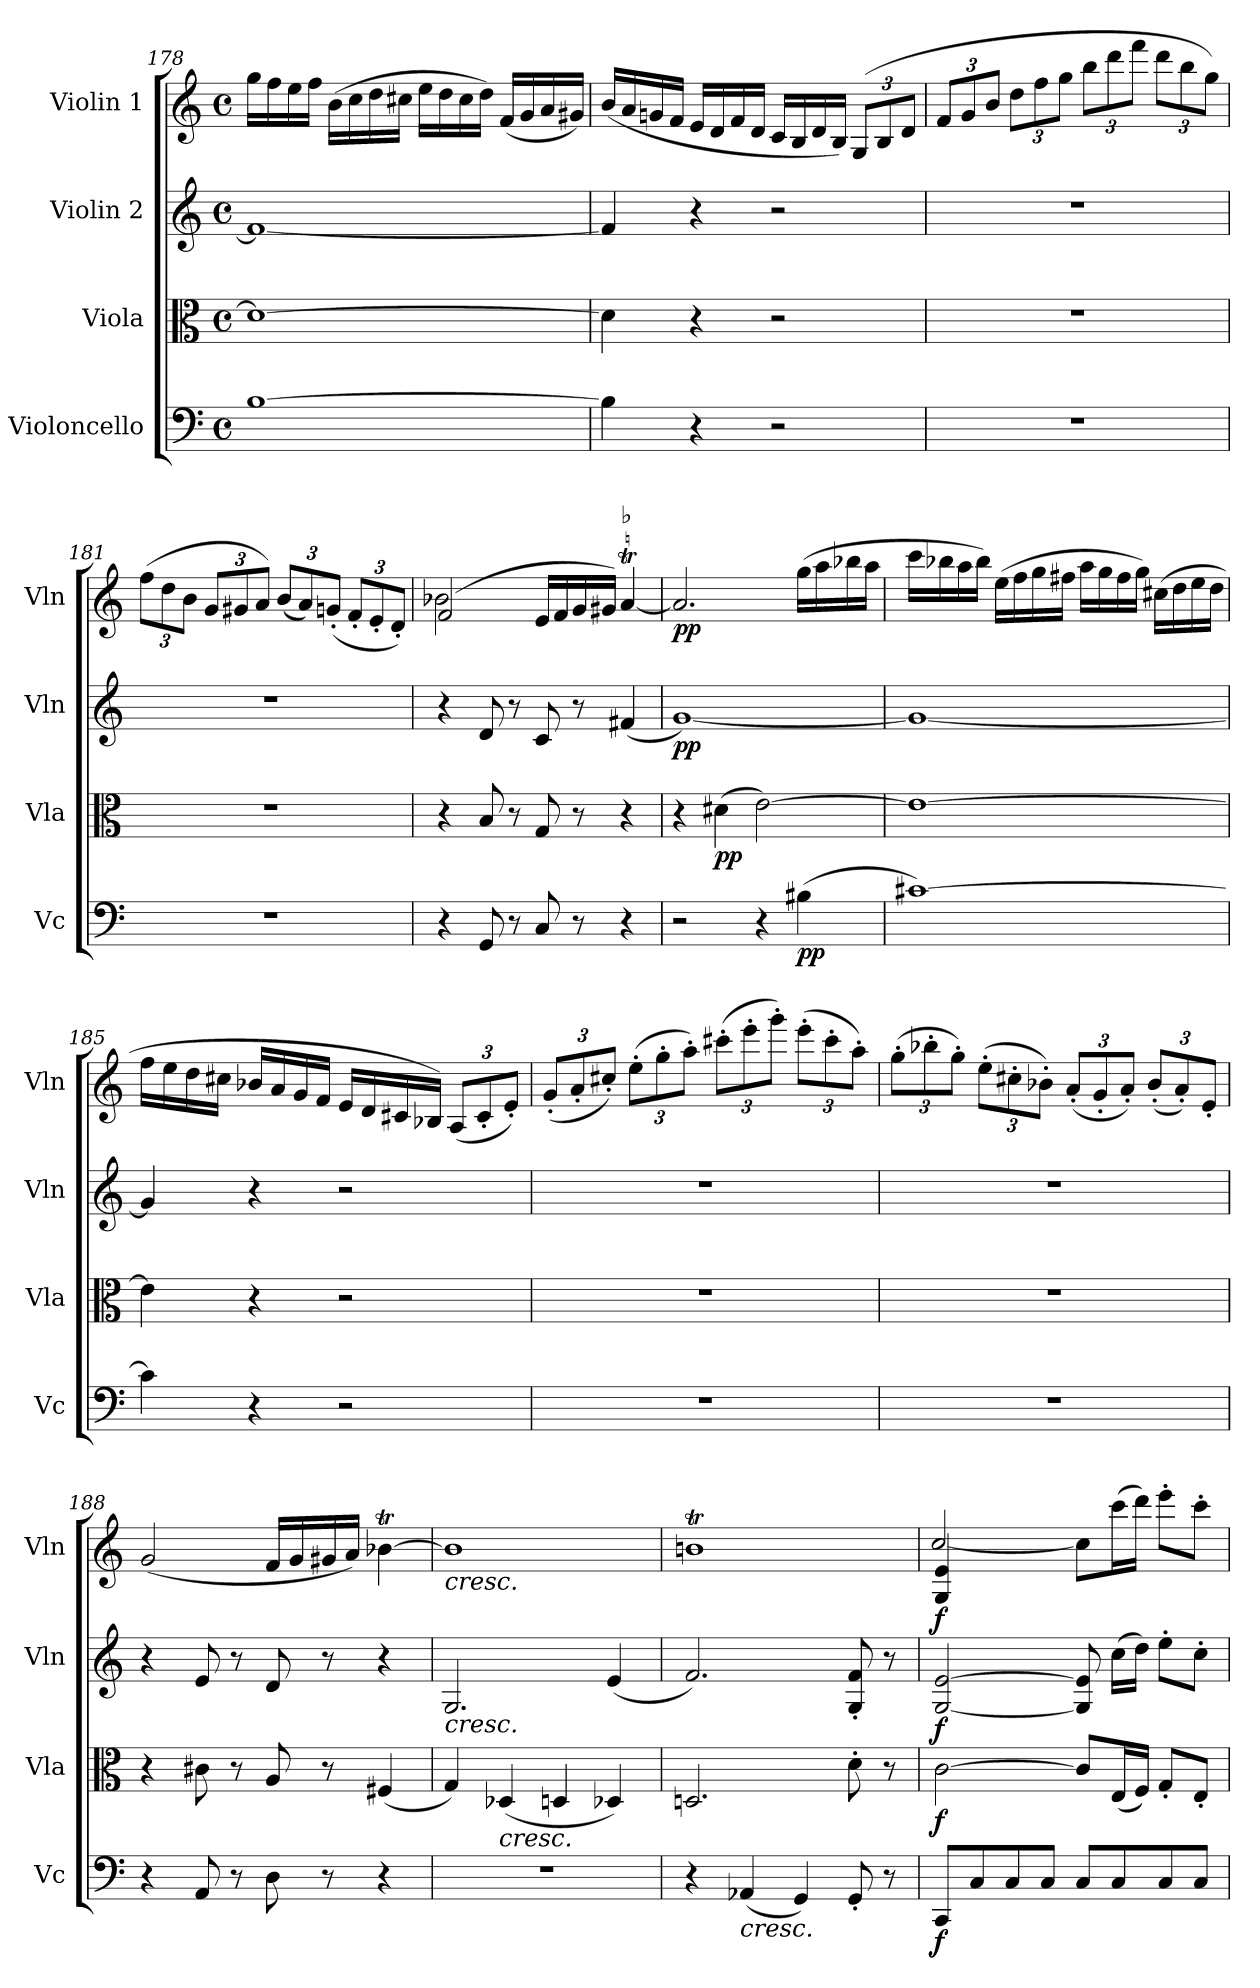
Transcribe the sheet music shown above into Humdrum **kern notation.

**kern	**dynam	**kern	**dynam	**kern	**dynam	**kern	**dynam
*part4	*part4	*part3	*part3	*part2	*part2	*part1	*part1
*staff4	*staff4	*staff3	*staff3	*staff2	*staff2	*staff1	*staff1
*I"Violoncello	*	*I"Viola	*	*I"Violin 2	*	*I"Violin 1	*
*I'Vc	*	*I'Vla	*	*I'Vln	*	*I'Vln	*
*clefF4	*	*clefC3	*	*clefG2	*	*clefG2	*
*k[]	*	*k[]	*	*k[]	*	*k[]	*
*M4/4	*	*M4/4	*	*M4/4	*	*M4/4	*
*met(c)	*	*met(c)	*	*met(c)	*	*met(c)	*
=178	=178	=178	=178	=178	=178	=178	=178
[>1B	.	1d_	.	1f_	.	16gg\LL	.
.	.	.	.	.	.	16ff\	.
.	.	.	.	.	.	16ee\	.
.	.	.	.	.	.	16ff\JJ	.
.	.	.	.	.	.	(16b\LL	.
.	.	.	.	.	.	16cc\	.
.	.	.	.	.	.	16dd\	.
.	.	.	.	.	.	16cc#X\JJ	.
.	.	.	.	.	.	16ee\LL	.
.	.	.	.	.	.	16dd\	.
.	.	.	.	.	.	16cc#\	.
.	.	.	.	.	.	16dd\JJ)	.
.	.	.	.	.	.	(16f/LL	.
.	.	.	.	.	.	16g/	.
.	.	.	.	.	.	16a/	.
.	.	.	.	.	.	16g#X/JJ)	.
!!LO:LB:g=z
=179	=179	=179	=179	=179	=179	=179	=179
4B\]	.	4d\]	.	4f/]	.	(16b/LL	.
.	.	.	.	.	.	16a/	.
.	.	.	.	.	.	16gn/	.
.	.	.	.	.	.	16f/JJ	.
4r	.	4r	.	4r	.	16e/LL	.
.	.	.	.	.	.	16d/	.
.	.	.	.	.	.	16f/	.
.	.	.	.	.	.	16d/JJ	.
2r	.	2r	.	2r	.	16c/LL	.
.	.	.	.	.	.	16B/	.
.	.	.	.	.	.	16d/	.
.	.	.	.	.	.	16B/JJ)	.
*	*	*	*	*	*	*Xbrackettup	*
.	.	.	.	.	.	(12G/L	.
.	.	.	.	.	.	12B/	.
.	.	.	.	.	.	12d/J	.
!!LO:LB:g=z
=180	=180	=180	=180	=180	=180	=180	=180
1r	.	1r	.	1r	.	12f/L	.
.	.	.	.	.	.	12g/	.
.	.	.	.	.	.	12b/J	.
.	.	.	.	.	.	12dd\L	.
.	.	.	.	.	.	12ff\	.
.	.	.	.	.	.	12gg\J	.
.	.	.	.	.	.	12bb\L	.
.	.	.	.	.	.	12ddd\	.
.	.	.	.	.	.	12fff\J	.
.	.	.	.	.	.	12ddd\L	.
.	.	.	.	.	.	12bb\	.
.	.	.	.	.	.	12gg\J)	.
=181	=181	=181	=181	=181	=181	=181	=181
1r	.	1r	.	1r	.	(12ff\L	.
.	.	.	.	.	.	12dd\	.
.	.	.	.	.	.	12b\J	.
.	.	.	.	.	.	12g/L	.
.	.	.	.	.	.	12g#X/	.
.	.	.	.	.	.	12a/J)	.
.	.	.	.	.	.	(12b/L	.
.	.	.	.	.	.	12a/)	.
.	.	.	.	.	.	(12gn'/J	.
.	.	.	.	.	.	12f'/L	.
.	.	.	.	.	.	12e'/	.
.	.	.	.	.	.	12d'/J)	.
=182	=182	=182	=182	=182	=182	=182	=182
*	*	*	*	*	*	*^	*
4r	.	4r	.	4r	.	(2f/	2b-X	.
8GG/	.	8B/	.	8d/	.	.	.	.
8r	.	8r	.	8r	.	.	.	.
8C/	.	8G/	.	8c/	.	16e/LL	2ryy	.
.	.	.	.	.	.	16f/	.	.
8r	.	8r	.	8r	.	16g/	.	.
.	.	.	.	.	.	16g#X/JJ)	.	.
!	!	!	!	!	!	!LO:TX:a:t=♭	!	!
4r	.	4r	.	(4f#X/	.	[<4aT/	.	.
*	*	*	*	*	*	*v	*v	*
=183	=183	=183	=183	=183	=183	=183	=183
!	!	!	!	!	!LO:DY:b	!	!LO:DY:b
2r	.	4r	.	[<1g)	pp	2.a/]	pp
!	!	!	!LO:DY:b	!	!	!	!
.	.	(>4d#X\	pp	.	.	.	.
4r	.	[>2e\)	.	.	.	.	.
!	!LO:DY:b	!	!	!	!	!	!
(>4B#X\	pp	.	.	.	.	(16gg\LL	.
.	.	.	.	.	.	16aa\	.
.	.	.	.	.	.	16bb-X\	.
.	.	.	.	.	.	16aa\JJ	.
!!LO:LB:g=z
=184	=184	=184	=184	=184	=184	=184	=184
[>1c#X)	.	1e_	.	1g_	.	16ccc\LL	.
.	.	.	.	.	.	16bb-X\	.
.	.	.	.	.	.	16aa\	.
.	.	.	.	.	.	16bb-\JJ)	.
.	.	.	.	.	.	(16ee\LL	.
.	.	.	.	.	.	16ff\	.
.	.	.	.	.	.	16gg\	.
.	.	.	.	.	.	16ff#X\JJ	.
.	.	.	.	.	.	16aa\LL	.
.	.	.	.	.	.	16gg\	.
.	.	.	.	.	.	16ff#\	.
.	.	.	.	.	.	16gg\JJ)	.
.	.	.	.	.	.	(16cc#X\LL	.
.	.	.	.	.	.	16dd\	.
.	.	.	.	.	.	16ee\	.
.	.	.	.	.	.	16dd\JJ	.
!!LO:LB:g=z
=185	=185	=185	=185	=185	=185	=185	=185
4c#\]	.	4e\]	.	4g/]	.	16ff\LL	.
.	.	.	.	.	.	16ee\	.
.	.	.	.	.	.	16dd\	.
.	.	.	.	.	.	16cc#X\JJ	.
4r	.	4r	.	4r	.	16b-X/LL	.
.	.	.	.	.	.	16a/	.
.	.	.	.	.	.	16g/	.
.	.	.	.	.	.	16f/JJ	.
2r	.	2r	.	2r	.	16e/LL	.
.	.	.	.	.	.	16d/	.
.	.	.	.	.	.	16c#X/	.
.	.	.	.	.	.	16B-X/JJ)	.
.	.	.	.	.	.	(12A/L	.
.	.	.	.	.	.	12c#'/	.
.	.	.	.	.	.	12e'/J)	.
=186	=186	=186	=186	=186	=186	=186	=186
1r	.	1r	.	1r	.	(12g'/L	.
.	.	.	.	.	.	12a'/	.
.	.	.	.	.	.	12cc#X'/J)	.
.	.	.	.	.	.	(12ee'\L	.
.	.	.	.	.	.	12gg'\	.
.	.	.	.	.	.	12aa'\J)	.
.	.	.	.	.	.	(12ccc#X'\L	.
.	.	.	.	.	.	12eee'\	.
.	.	.	.	.	.	12ggg'\J)	.
.	.	.	.	.	.	(12eee'\L	.
.	.	.	.	.	.	12ccc#'\	.
.	.	.	.	.	.	12aa'\J)	.
=187	=187	=187	=187	=187	=187	=187	=187
1r	.	1r	.	1r	.	(12gg'\L	.
.	.	.	.	.	.	12bb-X'\	.
.	.	.	.	.	.	12gg'\J)	.
.	.	.	.	.	.	(12ee'\L	.
.	.	.	.	.	.	12cc#X'\	.
.	.	.	.	.	.	12b-X'\J)	.
.	.	.	.	.	.	(12a'/L	.
.	.	.	.	.	.	12g'/	.
.	.	.	.	.	.	12a'/J)	.
.	.	.	.	.	.	(12b-'/L	.
.	.	.	.	.	.	12a'/)	.
.	.	.	.	.	.	12e'/J	.
=188	=188	=188	=188	=188	=188	=188	=188
4r	.	4r	.	4r	.	(2g/	.
8AA/	.	8c#X\	.	8e/	.	.	.
8r	.	8r	.	8r	.	.	.
8D\	.	8A/	.	8d/	.	16f/LL	.
.	.	.	.	.	.	16g/	.
8r	.	8r	.	8r	.	16g#X/	.
.	.	.	.	.	.	16a/JJ)	.
4r	.	(4F#X/	.	4r	.	[>4b-XT\	.
!!LO:PB:g=z
=189	=189	=189	=189	=189	=189	=189	=189
!	!	!	!	!	!	!LO:TX:b:i:t=cresc.	!
!	!	!	!	!LO:TX:b:i:t=cresc.	!	!	!
1r	.	4G/)	.	2.G/	.	1b-TTT]	.
!	!	!LO:TX:b:i:t=cresc.	!	!	!	!	!
.	.	(<4D-X/	.	.	.	.	.
.	.	4Dn/	.	.	.	.	.
.	.	4D-X/)	.	(4e/	.	.	.
=190	=190	=190	=190	=190	=190	=190	=190
4r	.	2.Dn/	.	2.f/)	.	1bnt	.
!LO:TX:b:i:t=cresc.	!	!	!	!	!	!	!
(<4AA-X/	.	.	.	.	.	.	.
4GG/)	.	.	.	.	.	.	.
8GG'/	.	8d'\	.	8G/' 8f/'	.	.	.
8r	.	8r	.	8r	.	.	.
!!LO:LB:g=z
=191	=191	=191	=191	=191	=191	=191	=191
*	*	*	*	*	*	*^	*
!	!LO:DY:b	!	!LO:DY:b	!	!LO:DY:b	!	!	!LO:DY:b
8CC/L	f	[>2c\	f	[<2G/ [>2e/	f	4G/ 4e/	[2cc/	f
8C/	.	.	.	.	.	.	.	.
8C/	.	.	.	.	.	4ryy	.	.
8C/J	.	.	.	.	.	.	.	.
8C/L	.	8c/L]	.	8G/] 8e/]	.	8cc\L]	2ryy	.
8C/	.	(16E/L	.	(16cc\LL	.	(16ccc\L	.	.
.	.	16F/JJ)	.	16dd\JJ)	.	16ddd\JJ)	.	.
8C/	.	8G'/L	.	8ee'\L	.	8eee'\L	.	.
8C/J	.	8E'/J	.	8cc'\J	.	8ccc'\J	.	.
*	*	*	*	*	*	*v	*v	*
=	=	=	=	=	=	=	=
*-	*-	*-	*-	*-	*-	*-	*-
